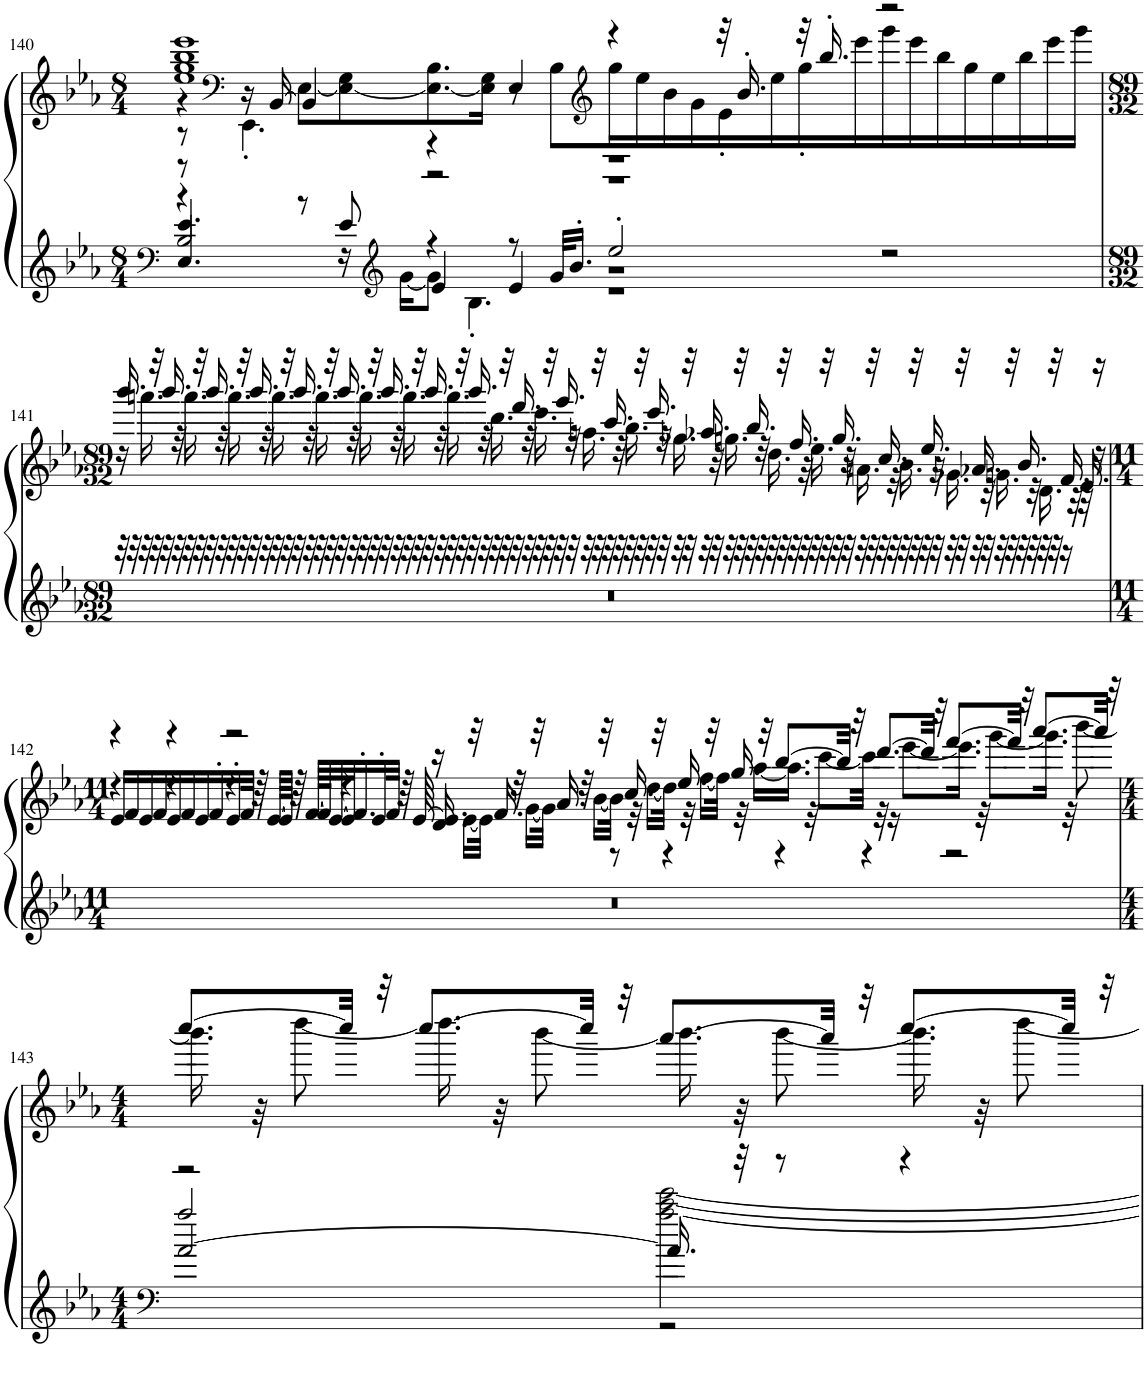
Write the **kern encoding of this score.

**kern	**kern
*part1	*part1
*staff2	*staff1
*I"Piano, Klavier	*
*I'Pno.	*
!!LO:PB:g=z
*clefF4	*clefG2
*k[b-e-a-]	*k[b-e-a-]
*M8/4	*M8/4
=140	=140
*^	*^
*	*^	*	*^
*	*	*	*	*	*^
2B-/	4r	4.E-/ 4.e-/	1ee- 1gg 1bb- 1eee-	4r	8r	8r
*	*	*	*clefF4	*	*	*
.	.	.	.	.	16r	4.EE-'\
.	.	.	.	.	[16BB-/	.
.	8r	.	.	[8E-\L	4BB-/]	.
.	16r	8e-/	.	8E-\_ 8G\	.	.
*clefG2	*	*	*	*	*	*
.	[16g\KL	.	.	.	.	.
4r	8g\J]	4e-/	.	8.E-\_ 8.B-\	4r	2r
.	4.B-'\	.	.	.	.	.
.	.	.	.	16E-\] 16G\Jk	.	.
8r	.	4e-/	.	8r	4E-/	.
32g/KLL	.	.	.	8B-\L	.	.
16.b-'/JJ	.	.	.	.	.	.
*	*	*	*clefG2	*	*	*
2ee-'/	1r	1r	4r	16gg\L	1r	1r
.	.	.	.	16ee-\	.	.
.	.	.	.	16b-\	.	.
.	.	.	.	16g\	.	.
.	.	.	32r	16e-'\	.	.
.	.	.	16.b-'/	.	.	.
.	.	.	.	16ee-\	.	.
.	.	.	32r	16gg'\	.	.
.	.	.	16.bb-'/	.	.	.
.	.	.	.	16eee-\	.	.
2r	.	.	2r	16ggg\	.	.
.	.	.	.	16eee-\	.	.
.	.	.	.	16bb-\	.	.
.	.	.	.	16gg\	.	.
.	.	.	.	16ee-\	.	.
.	.	.	.	16bb-\	.	.
.	.	.	.	16eee-\	.	.
.	.	.	.	16ggg\JJ	.	.
*v	*v	*v	*	*	*	*
*	*v	*v	*v	*v
!!LO:LB:g=z
=141	=141
*M89/32	*M89/32
*	*^
*	*	*^
32%89r	16.bbb-/	16r	32r
.	.	.	32r
.	.	16.aaan\	32r
.	32r	.	32r
.	16.bbb-/	.	32r
.	.	32r	32r
.	.	16.aaa\	32r
.	32r	.	32r
.	16.bbb-/	.	32r
.	.	32r	32r
.	.	16.aaa\	32r
.	32r	.	32r
.	16.bbb-/	.	32r
.	.	32r	32r
.	.	16.aaa\	32r
.	32r	.	32r
.	16.bbb-/	.	32r
.	.	32r	32r
.	.	16.aaa\	32r
.	32r	.	32r
.	16.bbb-/	.	32r
.	.	32r	32r
.	.	16.aaa\	32r
.	32r	.	32r
.	16.bbb-/	.	32r
.	.	32r	32r
.	.	16.aaa\	32r
.	32r	.	32r
.	16.bbb-/	.	32r
.	.	32r	32r
.	.	16.aaa\	32r
.	32r	.	32r
.	16.bbb-/	.	32r
.	.	32r	32r
.	.	16.ddd\	32r
.	32r	.	32r
.	16.fff/	.	32r
.	.	32r	32r
.	.	16.eee-\	32r
.	32r	.	32r
.	16.ggg/	.	32r
.	.	32r	32r
.	.	16.aan\	32r
.	32r	.	32r
.	16.ccc/	.	32r
.	.	32r	32r
.	.	16.bb-\	32r
.	32r	.	32r
.	16.eee-/	.	32r
.	.	32r	32r
.	.	16.gg-X\	32r
.	32r	.	32r
.	16.aa-X/	.	32r
.	.	32r	32r
.	.	16.ggn\	32r
.	32r	.	32r
.	16.bb-/	.	32r
.	.	32r	32r
.	.	16.dd\	32r
.	32r	.	32r
.	16.ff/	.	32r
.	.	32r	32r
.	.	16.ee-\	32r
.	32r	.	32r
.	16.gg/	.	32r
.	.	32r	32r
.	.	16.an\	32r
.	32r	.	32r
.	16.cc/	.	32r
.	.	32r	32r
.	.	16.b-\	32r
.	32r	.	32r
.	16.ee-/	.	32r
.	.	32r	32r
.	.	16.g-X\	32r
.	32r	.	32r
.	16.a-X/	.	32r
.	.	32r	32r
.	.	16.gn\	32r
.	32r	.	32r
.	16.b-/	.	32r
.	.	32r	32r
.	.	16.d\	32r
.	32r	.	32r
.	16.f/	.	16r
.	.	32r	.
.	.	32r	16.e-/
.	16r	16r	.
!!LO:LB:g=z	!!	!!
=142	=142	=142	=142
*M11/4	*M11/4	*	*
4%11r	4r	4r	16e-/LL
.	.	.	16f/
.	.	.	16e-/
.	.	.	16f/
.	4r	4r	16e-/
.	.	.	16f/
.	.	.	16e-/
.	.	.	16f'/
.	2r	4r	16e-'/
.	.	.	32f/JJk
.	.	.	64r
.	.	.	[64e-/KLLL
.	.	.	32e-/JJJ]
.	.	.	64r
.	.	.	[64f/KLLL
.	.	.	32f/]
.	.	.	[32e-/
.	.	4r	32e-/J]
.	.	.	16.f'/
.	.	.	16e-'/
.	.	.	32f/JJk
.	.	.	64r
.	.	.	[64e-/
.	16.d/	16r	4.e-/]
.	.	[16e-\LL	.
.	32r	.	.
.	16.f/	32e-\JJk]	.
.	.	32r	.
.	.	[16g\LL	.
.	32r	.	.
.	16.a-/	32g\JJk]	.
.	.	32r	.
.	.	[16b-\LL	.
.	32r	.	.
.	16.cc/	32b-\JJk]	8r
.	.	32r	.
.	.	[16dd\LL	.
.	32r	.	.
.	16.ee-/	32dd\JJk]	4r
.	.	32r	.
.	.	[16ff\LL	.
.	32r	.	.
.	16.gg/	32ff\JJk]	.
.	.	32r	.
.	.	[16aa-\LL	.
.	32r	.	.
.	[8.bb-/L	16.aa-\JJ]	4r
.	.	32r	.
.	.	[8ccc\L	.
.	32bb-/Jkk]	.	.
.	32r	.	.
.	[8.ddd/L	32ccc\Jkk]	4r
.	.	32r	.
.	.	16r	.
.	.	[8eee-\L	.
.	32ddd/Jkk]	.	.
.	32r	.	.
.	[8.fff/L	16.eee-\Jk]	2r
.	.	32r	.
.	.	[8ggg\L	.
.	32fff/Jkk]	.	.
.	32r	.	.
.	[8.aaa-/L	16.ggg\Jk]	.
.	.	32r	.
.	.	[8bbb-\	.
.	32aaa-/Jkk]	.	.
.	32r	.	.
*	*v	*v	*v
!!LO:LB:g=z
=143	=143
*clefF4	*
*M4/4	*M4/4
*^	*^
*	*^	*	*
[2a-/	2r	2aa-/	[8.cccc/L	16.bbb-\]
.	.	.	.	32r
.	.	.	.	[8dddd\
.	.	.	32cccc/Jkk]	.
.	.	.	32r	.
.	.	.	[8.cccc/L	16.dddd\]
.	.	.	.	32r
.	.	.	.	[8bbb-\
.	.	.	32cccc/Jkk]	.
.	.	.	32r	.
16.a-/]	[2aa-\ [2ccc\ [2eee-\	2r	[8.aaa-/L	16.bbb-\]
32r	.	.	.	32r
8r	.	.	.	[8bbb-\
.	.	.	32aaa-/Jkk]	.
.	.	.	32r	.
4r	.	.	[8.cccc/L	16.bbb-\]
.	.	.	.	32r
.	.	.	.	[8dddd\
.	.	.	32cccc/Jkk]	.
.	.	.	32r	.
*v	*v	*v	*	*
*	*v	*v
=	=
*-	*-
